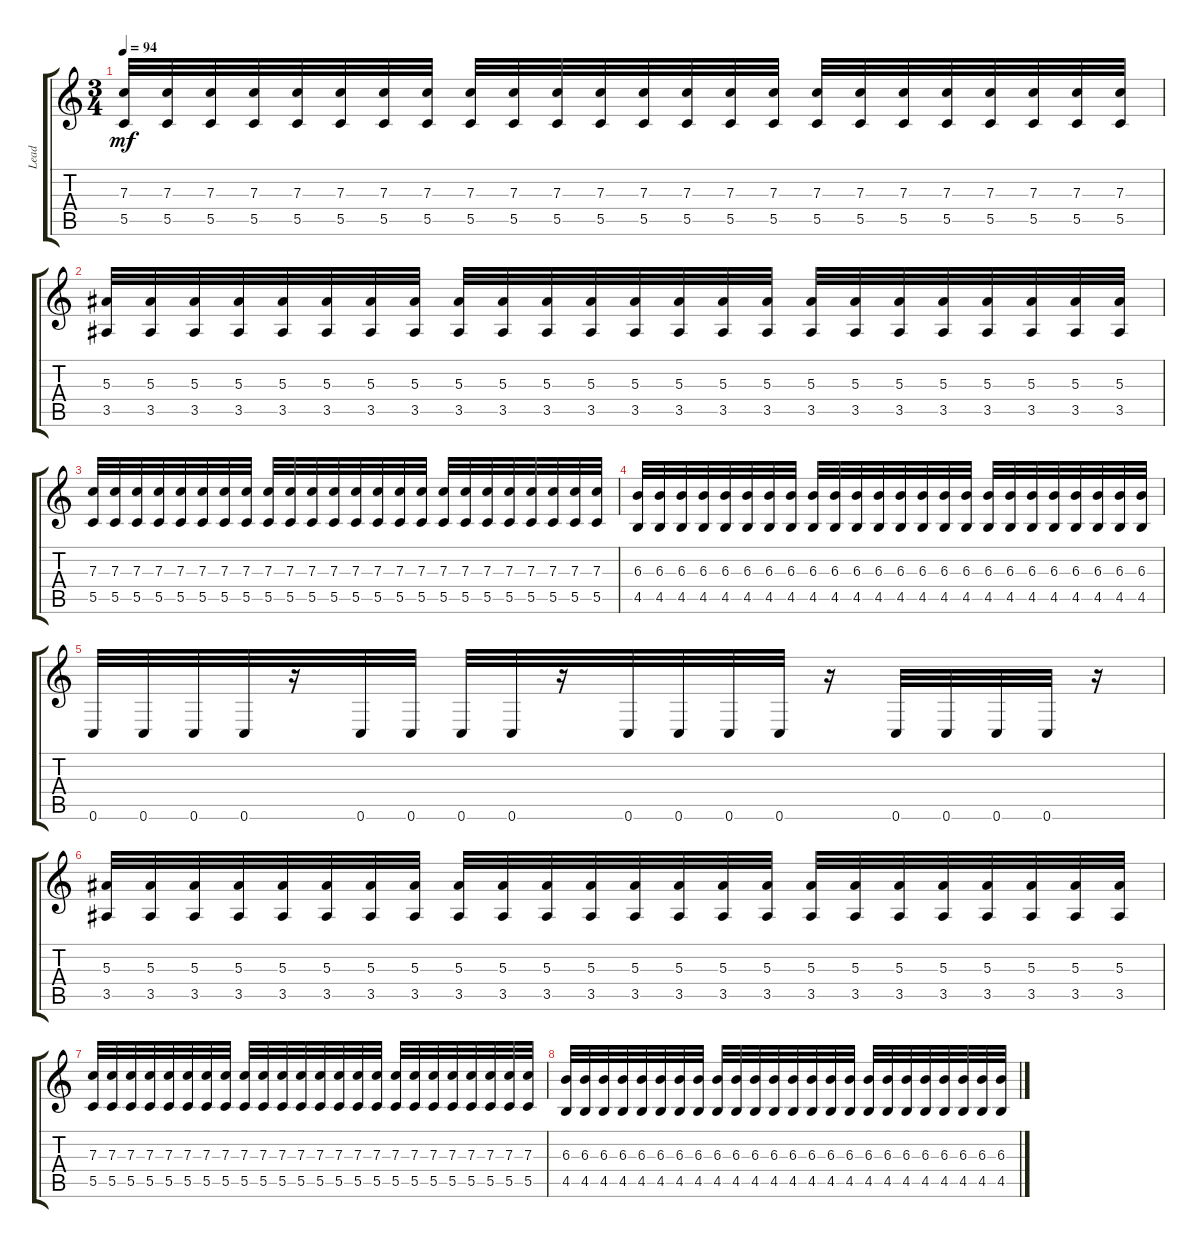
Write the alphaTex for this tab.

\track ("Lead" "Lead") {instrument overdrivenguitar}
\staff {score tabs}
\tuning (D4 A3 F3 C3 G2 C2) {hide}
\ts (3 4)
\tempo 94
\clef g2
\ks c
(7.3 5.5).32{dy mf} (7.3 5.5).32 (7.3 5.5).32 (7.3 5.5).32 (7.3 5.5).32 (7.3 5.5).32 (7.3 5.5).32 (7.3 5.5).32 (7.3 5.5).32 (7.3 5.5).32 (7.3 5.5).32 (7.3 5.5).32 (7.3 5.5).32 (7.3 5.5).32 (7.3 5.5).32 (7.3 5.5).32 (7.3 5.5).32 (7.3 5.5).32 (7.3 5.5).32 (7.3 5.5).32 (7.3 5.5).32 (7.3 5.5).32 (7.3 5.5).32 (7.3 5.5).32 |
(5.3 3.5).32 (5.3 3.5).32 (5.3 3.5).32 (5.3 3.5).32 (5.3 3.5).32 (5.3 3.5).32 (5.3 3.5).32 (5.3 3.5).32 (5.3 3.5).32 (5.3 3.5).32 (5.3 3.5).32 (5.3 3.5).32 (5.3 3.5).32 (5.3 3.5).32 (5.3 3.5).32 (5.3 3.5).32 (5.3 3.5).32 (5.3 3.5).32 (5.3 3.5).32 (5.3 3.5).32 (5.3 3.5).32 (5.3 3.5).32 (5.3 3.5).32 (5.3 3.5).32 |
(7.3 5.5).32 (7.3 5.5).32 (7.3 5.5).32 (7.3 5.5).32 (7.3 5.5).32 (7.3 5.5).32 (7.3 5.5).32 (7.3 5.5).32 (7.3 5.5).32 (7.3 5.5).32 (7.3 5.5).32 (7.3 5.5).32 (7.3 5.5).32 (7.3 5.5).32 (7.3 5.5).32 (7.3 5.5).32 (7.3 5.5).32 (7.3 5.5).32 (7.3 5.5).32 (7.3 5.5).32 (7.3 5.5).32 (7.3 5.5).32 (7.3 5.5).32 (7.3 5.5).32 |
(6.3 4.5).32 (6.3 4.5).32 (6.3 4.5).32 (6.3 4.5).32 (6.3 4.5).32 (6.3 4.5).32 (6.3 4.5).32 (6.3 4.5).32 (6.3 4.5).32 (6.3 4.5).32 (6.3 4.5).32 (6.3 4.5).32 (6.3 4.5).32 (6.3 4.5).32 (6.3 4.5).32 (6.3 4.5).32 (6.3 4.5).32 (6.3 4.5).32 (6.3 4.5).32 (6.3 4.5).32 (6.3 4.5).32 (6.3 4.5).32 (6.3 4.5).32 (6.3 4.5).32 |
0.6.32 0.6.32 0.6.32 0.6.32 r.16 0.6.32 0.6.32 0.6.32 0.6.32 r.16 0.6.32 0.6.32 0.6.32 0.6.32 r.16 0.6.32 0.6.32 0.6.32 0.6.32 r.16 |
(5.3 3.5).32 (5.3 3.5).32 (5.3 3.5).32 (5.3 3.5).32 (5.3 3.5).32 (5.3 3.5).32 (5.3 3.5).32 (5.3 3.5).32 (5.3 3.5).32 (5.3 3.5).32 (5.3 3.5).32 (5.3 3.5).32 (5.3 3.5).32 (5.3 3.5).32 (5.3 3.5).32 (5.3 3.5).32 (5.3 3.5).32 (5.3 3.5).32 (5.3 3.5).32 (5.3 3.5).32 (5.3 3.5).32 (5.3 3.5).32 (5.3 3.5).32 (5.3 3.5).32 |
(7.3 5.5).32 (7.3 5.5).32 (7.3 5.5).32 (7.3 5.5).32 (7.3 5.5).32 (7.3 5.5).32 (7.3 5.5).32 (7.3 5.5).32 (7.3 5.5).32 (7.3 5.5).32 (7.3 5.5).32 (7.3 5.5).32 (7.3 5.5).32 (7.3 5.5).32 (7.3 5.5).32 (7.3 5.5).32 (7.3 5.5).32 (7.3 5.5).32 (7.3 5.5).32 (7.3 5.5).32 (7.3 5.5).32 (7.3 5.5).32 (7.3 5.5).32 (7.3 5.5).32 |
(6.3 4.5).32 (6.3 4.5).32 (6.3 4.5).32 (6.3 4.5).32 (6.3 4.5).32 (6.3 4.5).32 (6.3 4.5).32 (6.3 4.5).32 (6.3 4.5).32 (6.3 4.5).32 (6.3 4.5).32 (6.3 4.5).32 (6.3 4.5).32 (6.3 4.5).32 (6.3 4.5).32 (6.3 4.5).32 (6.3 4.5).32 (6.3 4.5).32 (6.3 4.5).32 (6.3 4.5).32 (6.3 4.5).32 (6.3 4.5).32 (6.3 4.5).32 (6.3 4.5).32
